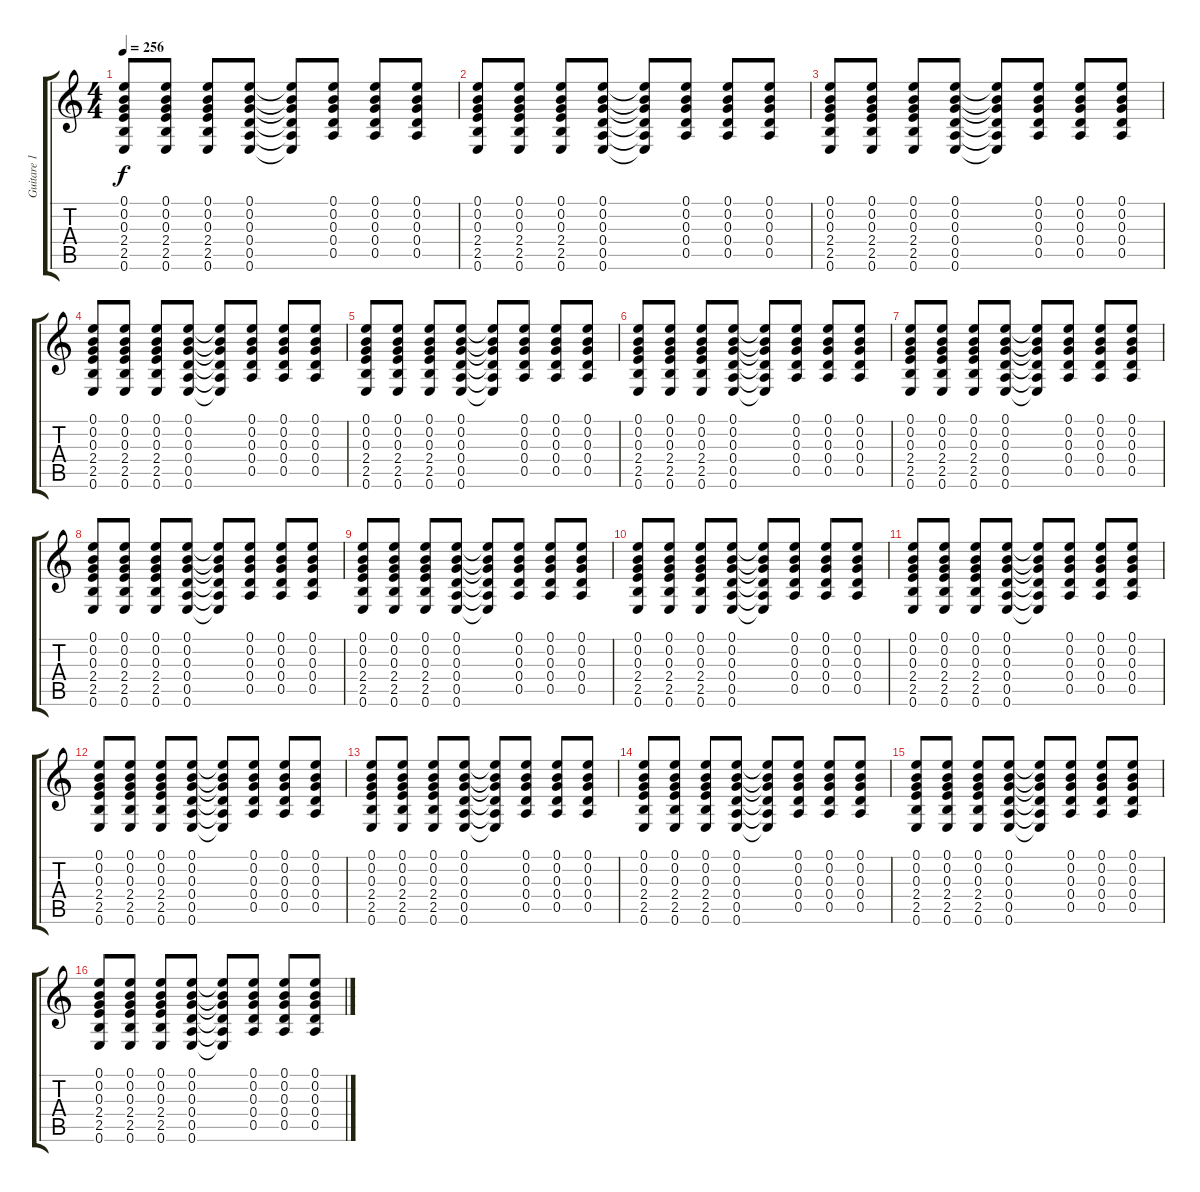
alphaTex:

\track ("Guitare 1" "Guitare 1") {instrument electricguitarclean}
\staff {score tabs}
\tuning (E4 B3 G3 D3 A2 E2) {hide}
\ts (4 4)
\tempo 256
\clef g2
\ks c
(0.1 0.2 0.3 2.4 2.5 0.6).8{dy f} (0.1 0.2 0.3 2.4 2.5 0.6).8 (0.1 0.2 0.3 2.4 2.5 0.6).8 (0.1 0.2 0.3 0.4 0.5 0.6).8 (0.1{t} 0.2{t} 0.3{t} 0.4{t} 0.5{t} 0.6{t}).8 (0.1 0.2 0.3 0.4 0.5).8 (0.1 0.2 0.3 0.4 0.5).8 (0.1 0.2 0.3 0.4 0.5).8 |
(0.1 0.2 0.3 2.4 2.5 0.6).8 (0.1 0.2 0.3 2.4 2.5 0.6).8 (0.1 0.2 0.3 2.4 2.5 0.6).8 (0.1 0.2 0.3 0.4 0.5 0.6).8 (0.1{t} 0.2{t} 0.3{t} 0.4{t} 0.5{t} 0.6{t}).8 (0.1 0.2 0.3 0.4 0.5).8 (0.1 0.2 0.3 0.4 0.5).8 (0.1 0.2 0.3 0.4 0.5).8 |
(0.1 0.2 0.3 2.4 2.5 0.6).8 (0.1 0.2 0.3 2.4 2.5 0.6).8 (0.1 0.2 0.3 2.4 2.5 0.6).8 (0.1 0.2 0.3 0.4 0.5 0.6).8 (0.1{t} 0.2{t} 0.3{t} 0.4{t} 0.5{t} 0.6{t}).8 (0.1 0.2 0.3 0.4 0.5).8 (0.1 0.2 0.3 0.4 0.5).8 (0.1 0.2 0.3 0.4 0.5).8 |
(0.1 0.2 0.3 2.4 2.5 0.6).8 (0.1 0.2 0.3 2.4 2.5 0.6).8 (0.1 0.2 0.3 2.4 2.5 0.6).8 (0.1 0.2 0.3 0.4 0.5 0.6).8 (0.1{t} 0.2{t} 0.3{t} 0.4{t} 0.5{t} 0.6{t}).8 (0.1 0.2 0.3 0.4 0.5).8 (0.1 0.2 0.3 0.4 0.5).8 (0.1 0.2 0.3 0.4 0.5).8 |
(0.1 0.2 0.3 2.4 2.5 0.6).8 (0.1 0.2 0.3 2.4 2.5 0.6).8 (0.1 0.2 0.3 2.4 2.5 0.6).8 (0.1 0.2 0.3 0.4 0.5 0.6).8 (0.1{t} 0.2{t} 0.3{t} 0.4{t} 0.5{t} 0.6{t}).8 (0.1 0.2 0.3 0.4 0.5).8 (0.1 0.2 0.3 0.4 0.5).8 (0.1 0.2 0.3 0.4 0.5).8 |
(0.1 0.2 0.3 2.4 2.5 0.6).8 (0.1 0.2 0.3 2.4 2.5 0.6).8 (0.1 0.2 0.3 2.4 2.5 0.6).8 (0.1 0.2 0.3 0.4 0.5 0.6).8 (0.1{t} 0.2{t} 0.3{t} 0.4{t} 0.5{t} 0.6{t}).8 (0.1 0.2 0.3 0.4 0.5).8 (0.1 0.2 0.3 0.4 0.5).8 (0.1 0.2 0.3 0.4 0.5).8 |
(0.1 0.2 0.3 2.4 2.5 0.6).8 (0.1 0.2 0.3 2.4 2.5 0.6).8 (0.1 0.2 0.3 2.4 2.5 0.6).8 (0.1 0.2 0.3 0.4 0.5 0.6).8 (0.1{t} 0.2{t} 0.3{t} 0.4{t} 0.5{t} 0.6{t}).8 (0.1 0.2 0.3 0.4 0.5).8 (0.1 0.2 0.3 0.4 0.5).8 (0.1 0.2 0.3 0.4 0.5).8 |
(0.1 0.2 0.3 2.4 2.5 0.6).8 (0.1 0.2 0.3 2.4 2.5 0.6).8 (0.1 0.2 0.3 2.4 2.5 0.6).8 (0.1 0.2 0.3 0.4 0.5 0.6).8 (0.1{t} 0.2{t} 0.3{t} 0.4{t} 0.5{t} 0.6{t}).8 (0.1 0.2 0.3 0.4 0.5).8 (0.1 0.2 0.3 0.4 0.5).8 (0.1 0.2 0.3 0.4 0.5).8 |
(0.1 0.2 0.3 2.4 2.5 0.6).8 (0.1 0.2 0.3 2.4 2.5 0.6).8 (0.1 0.2 0.3 2.4 2.5 0.6).8 (0.1 0.2 0.3 0.4 0.5 0.6).8 (0.1{t} 0.2{t} 0.3{t} 0.4{t} 0.5{t} 0.6{t}).8 (0.1 0.2 0.3 0.4 0.5).8 (0.1 0.2 0.3 0.4 0.5).8 (0.1 0.2 0.3 0.4 0.5).8 |
(0.1 0.2 0.3 2.4 2.5 0.6).8 (0.1 0.2 0.3 2.4 2.5 0.6).8 (0.1 0.2 0.3 2.4 2.5 0.6).8 (0.1 0.2 0.3 0.4 0.5 0.6).8 (0.1{t} 0.2{t} 0.3{t} 0.4{t} 0.5{t} 0.6{t}).8 (0.1 0.2 0.3 0.4 0.5).8 (0.1 0.2 0.3 0.4 0.5).8 (0.1 0.2 0.3 0.4 0.5).8 |
(0.1 0.2 0.3 2.4 2.5 0.6).8 (0.1 0.2 0.3 2.4 2.5 0.6).8 (0.1 0.2 0.3 2.4 2.5 0.6).8 (0.1 0.2 0.3 0.4 0.5 0.6).8 (0.1{t} 0.2{t} 0.3{t} 0.4{t} 0.5{t} 0.6{t}).8 (0.1 0.2 0.3 0.4 0.5).8 (0.1 0.2 0.3 0.4 0.5).8 (0.1 0.2 0.3 0.4 0.5).8 |
(0.1 0.2 0.3 2.4 2.5 0.6).8 (0.1 0.2 0.3 2.4 2.5 0.6).8 (0.1 0.2 0.3 2.4 2.5 0.6).8 (0.1 0.2 0.3 0.4 0.5 0.6).8 (0.1{t} 0.2{t} 0.3{t} 0.4{t} 0.5{t} 0.6{t}).8 (0.1 0.2 0.3 0.4 0.5).8 (0.1 0.2 0.3 0.4 0.5).8 (0.1 0.2 0.3 0.4 0.5).8 |
(0.1 0.2 0.3 2.4 2.5 0.6).8 (0.1 0.2 0.3 2.4 2.5 0.6).8 (0.1 0.2 0.3 2.4 2.5 0.6).8 (0.1 0.2 0.3 0.4 0.5 0.6).8 (0.1{t} 0.2{t} 0.3{t} 0.4{t} 0.5{t} 0.6{t}).8 (0.1 0.2 0.3 0.4 0.5).8 (0.1 0.2 0.3 0.4 0.5).8 (0.1 0.2 0.3 0.4 0.5).8 |
(0.1 0.2 0.3 2.4 2.5 0.6).8 (0.1 0.2 0.3 2.4 2.5 0.6).8 (0.1 0.2 0.3 2.4 2.5 0.6).8 (0.1 0.2 0.3 0.4 0.5 0.6).8 (0.1{t} 0.2{t} 0.3{t} 0.4{t} 0.5{t} 0.6{t}).8 (0.1 0.2 0.3 0.4 0.5).8 (0.1 0.2 0.3 0.4 0.5).8 (0.1 0.2 0.3 0.4 0.5).8 |
(0.1 0.2 0.3 2.4 2.5 0.6).8 (0.1 0.2 0.3 2.4 2.5 0.6).8 (0.1 0.2 0.3 2.4 2.5 0.6).8 (0.1 0.2 0.3 0.4 0.5 0.6).8 (0.1{t} 0.2{t} 0.3{t} 0.4{t} 0.5{t} 0.6{t}).8 (0.1 0.2 0.3 0.4 0.5).8 (0.1 0.2 0.3 0.4 0.5).8 (0.1 0.2 0.3 0.4 0.5).8 |
(0.1 0.2 0.3 2.4 2.5 0.6).8 (0.1 0.2 0.3 2.4 2.5 0.6).8 (0.1 0.2 0.3 2.4 2.5 0.6).8 (0.1 0.2 0.3 0.4 0.5 0.6).8 (0.1{t} 0.2{t} 0.3{t} 0.4{t} 0.5{t} 0.6{t}).8 (0.1 0.2 0.3 0.4 0.5).8 (0.1 0.2 0.3 0.4 0.5).8 (0.1 0.2 0.3 0.4 0.5).8
